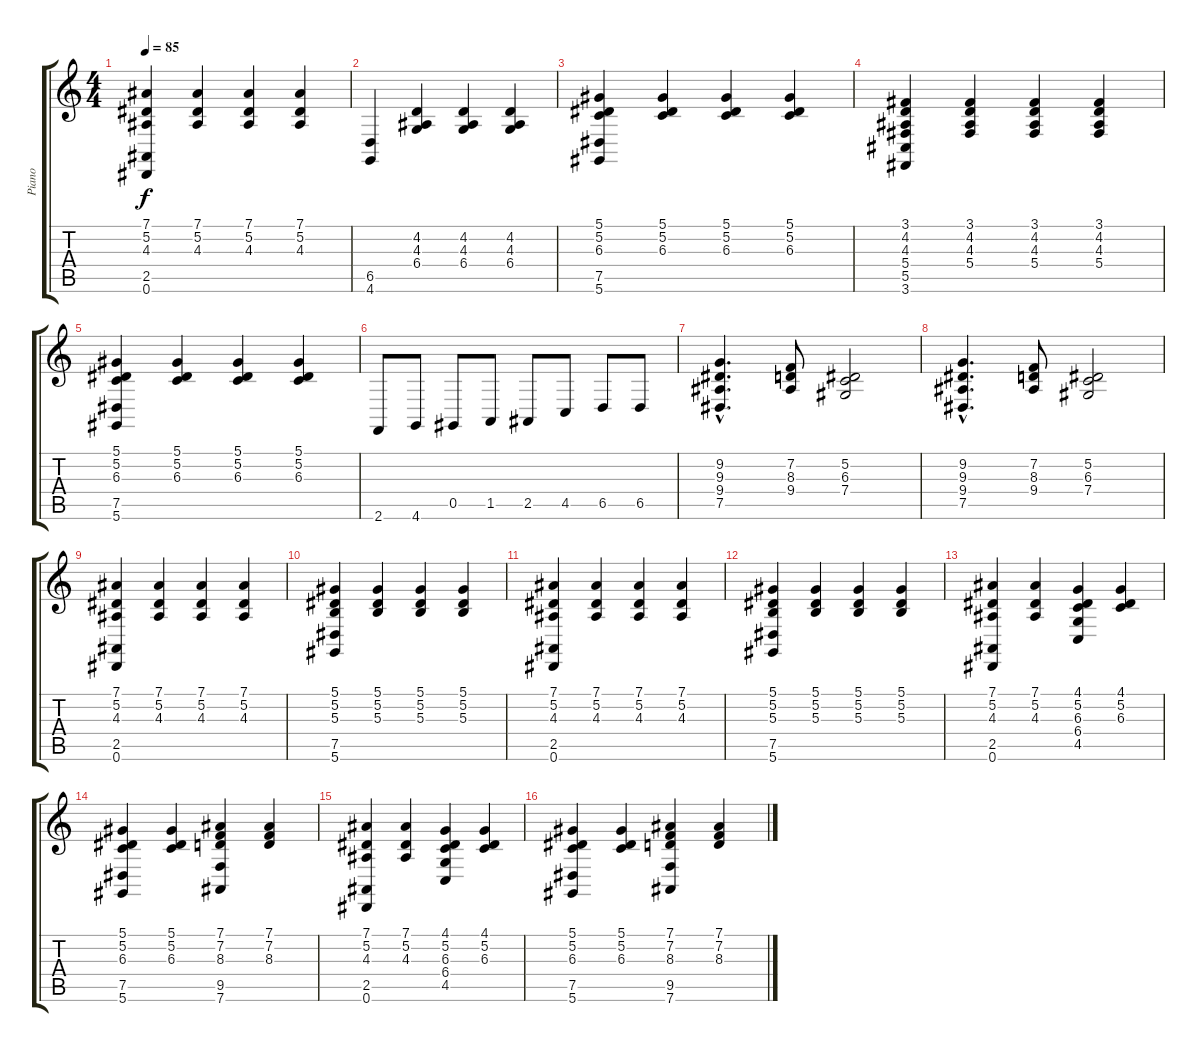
\track ("Piano" "Piano") {instrument acousticgrandpiano}
\staff {score tabs}
\tuning (Eb4 Bb3 Gb3 Db3 Ab2 Eb2) {hide}
\ts (4 4)
\tempo 85
\clef g2
\ks c
(7.1 5.2 4.3 2.5 0.6).4{dy f} (7.1 5.2 4.3).4 (7.1 5.2 4.3).4 (7.1 5.2 4.3).4 |
(6.5 4.6).4 (4.2 4.3 6.4).4 (4.2 4.3 6.4).4 (4.2 4.3 6.4).4 |
(5.1 5.2 6.3 7.5 5.6).4 (5.1 5.2 6.3).4 (5.1 5.2 6.3).4 (5.1 5.2 6.3).4 |
(3.1 4.2 4.3 5.4 5.5 3.6).4 (3.1 4.2 4.3 5.4).4 (3.1 4.2 4.3 5.4).4 (3.1 4.2 4.3 5.4).4 |
(5.1 5.2 6.3 7.5 5.6).4 (5.1 5.2 6.3).4 (5.1 5.2 6.3).4 (5.1 5.2 6.3).4 |
2.6.8 4.6.8 0.5.8 1.5.8 2.5.8 4.5.8 6.5.8 6.5.8 |
(9.2{hac} 9.3{hac} 9.4{hac} 7.5{hac}).4{d} (7.2 8.3 9.4).8 (5.2 6.3 7.4).2 |
(9.2{hac} 9.3{hac} 9.4{hac} 7.5{hac}).4{d} (7.2 8.3 9.4).8 (5.2 6.3 7.4).2 |
(7.1 5.2 4.3 2.5 0.6).4 (7.1 5.2 4.3).4 (7.1 5.2 4.3).4 (7.1 5.2 4.3).4 |
(5.1 5.2 5.3 7.5 5.6).4 (5.1 5.2 5.3).4 (5.1 5.2 5.3).4 (5.1 5.2 5.3).4 |
(7.1 5.2 4.3 2.5 0.6).4 (7.1 5.2 4.3).4 (7.1 5.2 4.3).4 (7.1 5.2 4.3).4 |
(5.1 5.2 5.3 7.5 5.6).4 (5.1 5.2 5.3).4 (5.1 5.2 5.3).4 (5.1 5.2 5.3).4 |
(7.1 5.2 4.3 2.5 0.6).4 (7.1 5.2 4.3).4 (4.1 5.2 6.3 6.4 4.5).4 (4.1 5.2 6.3).4 |
(5.1 5.2 6.3 7.5 5.6).4 (5.1 5.2 6.3).4 (7.1 7.2 8.3 9.5 7.6).4 (7.1 7.2 8.3).4 |
(7.1 5.2 4.3 2.5 0.6).4 (7.1 5.2 4.3).4 (4.1 5.2 6.3 6.4 4.5).4 (4.1 5.2 6.3).4 |
(5.1 5.2 6.3 7.5 5.6).4 (5.1 5.2 6.3).4 (7.1 7.2 8.3 9.5 7.6).4 (7.1 7.2 8.3).4
